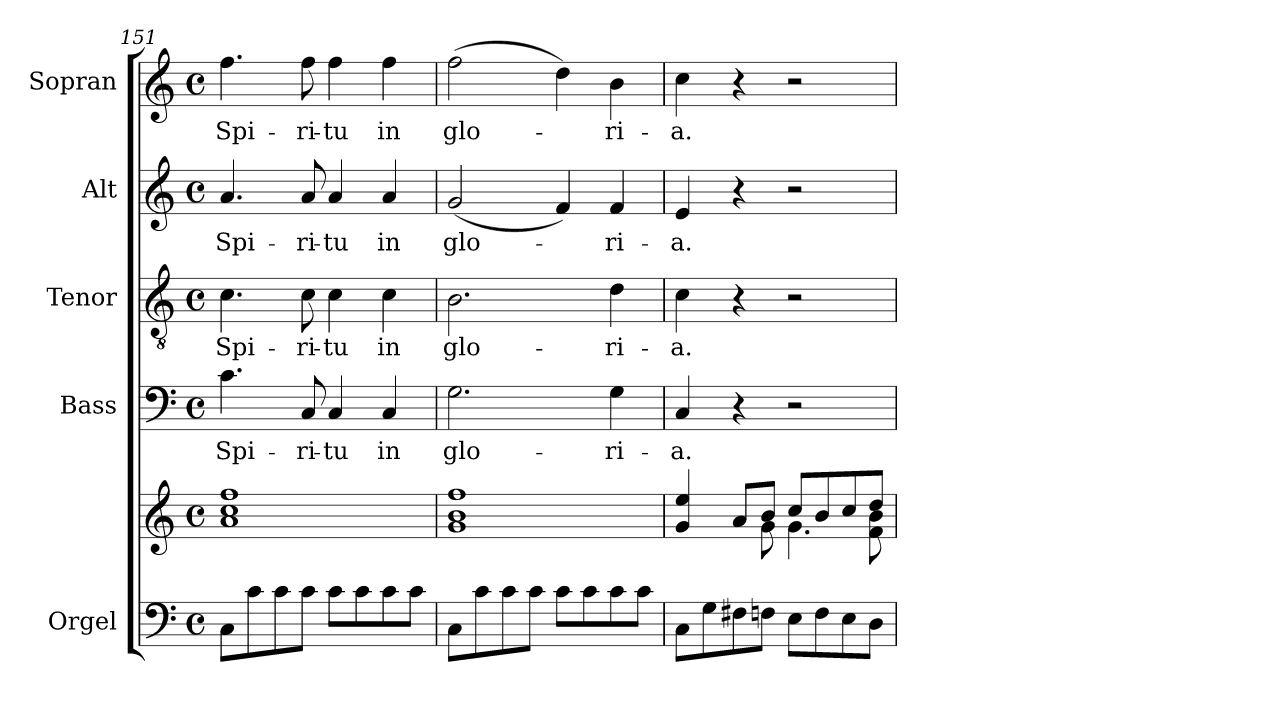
**kern	**kern	**kern	**text	**kern	**text	**kern	**text	**kern	**text
*part5	*part5	*part4	*part4	*part3	*part3	*part2	*part2	*part1	*part1
*staff6	*staff5	*staff4	*staff4	*staff3	*staff3	*staff2	*staff2	*staff1	*staff1
*I"Orgel	*	*I"Bass	*	*I"Tenor	*	*I"Alt	*	*I"Sopran	*
*I'Org.	*	*I'B.	*	*I'T.	*	*I'A.	*	*I'S.	*
*clefF4	*clefG2	*clefF4	*	*clefGv2	*	*clefG2	*	*clefG2	*
*k[]	*k[]	*k[]	*	*k[]	*	*k[]	*	*k[]	*
*C:	*C:	*C:	*	*C:	*	*C:	*	*C:	*
*M4/4	*M4/4	*M4/4	*	*M4/4	*	*M4/4	*	*M4/4	*
*met(c)	*met(c)	*met(c)	*	*met(c)	*	*met(c)	*	*met(c)	*
=151	=151	=151	=151	=151	=151	=151	=151	=151	=151
!	!	!	!LO:LY:b	!	!LO:LY:b	!	!LO:LY:b	!	!LO:LY:b
8C\L	1a 1cc 1ff	4.c\	Spi-	4.c\	Spi-	4.a/	Spi-	4.ff\	Spi-
8c\	.	.	.	.	.	.	.	.	.
8c\	.	.	.	.	.	.	.	.	.
!	!	!	!LO:LY:b	!	!LO:LY:b	!	!LO:LY:b	!	!LO:LY:b
8c\J	.	8C/	-ri-	8c\	-ri-	8a/	-ri-	8ff\	-ri-
!	!	!	!LO:LY:b	!	!LO:LY:b	!	!LO:LY:b	!	!LO:LY:b
8c\L	.	4C/	-tu	4c\	-tu	4a/	-tu	4ff\	-tu
8c\	.	.	.	.	.	.	.	.	.
!	!	!	!LO:LY:b	!	!LO:LY:b	!	!LO:LY:b	!	!LO:LY:b
8c\	.	4C/	in	4c\	in	4a/	in	4ff\	in
8c\J	.	.	.	.	.	.	.	.	.
=152	=152	=152	=152	=152	=152	=152	=152	=152	=152
!	!	!	!LO:LY:b	!	!LO:LY:b	!	!LO:LY:b	!	!LO:LY:b
8C\L	1g 1b 1ff	2.G\	glo-	2.B\	glo-	(<2g/	glo-	(>2ff\	glo-
8c\	.	.	.	.	.	.	.	.	.
8c\	.	.	.	.	.	.	.	.	.
8c\J	.	.	.	.	.	.	.	.	.
8c\L	.	.	.	.	.	4f/)	.	4dd\)	.
8c\	.	.	.	.	.	.	.	.	.
!	!	!	!LO:LY:b	!	!LO:LY:b	!	!LO:LY:b	!	!LO:LY:b
8c\	.	4G\	-ri-	4d\	-ri-	4f/	-ri-	4b\	-ri-
8c\J	.	.	.	.	.	.	.	.	.
!!LO:PB:g=z
=153	=153	=153	=153	=153	=153	=153	=153	=153	=153
*	*^	*	*	*	*	*	*	*	*
!	!	!	!	!LO:LY:b	!	!LO:LY:b	!	!LO:LY:b	!	!LO:LY:b
8C\L	4g/ 4ee/	4.ryy	4C/	-a.	4c\	-a.	4e/	-a.	4cc\	-a.
8G\	.	.	.	.	.	.	.	.	.	.
8F#X\	8a/L	.	4r	.	4r	.	4r	.	4r	.
8Fn\J	8b/J	8g\	.	.	.	.	.	.	.	.
8E\L	8cc/L	4.g\	2r	.	2r	.	2r	.	2r	.
8F\	8b/	.	.	.	.	.	.	.	.	.
8E\	8cc/	.	.	.	.	.	.	.	.	.
8D\J	8dd/J	8f\ 8b\	.	.	.	.	.	.	.	.
*	*v	*v	*	*	*	*	*	*	*	*
=	=	=	=	=	=	=	=	=	=
*-	*-	*-	*-	*-	*-	*-	*-	*-	*-
